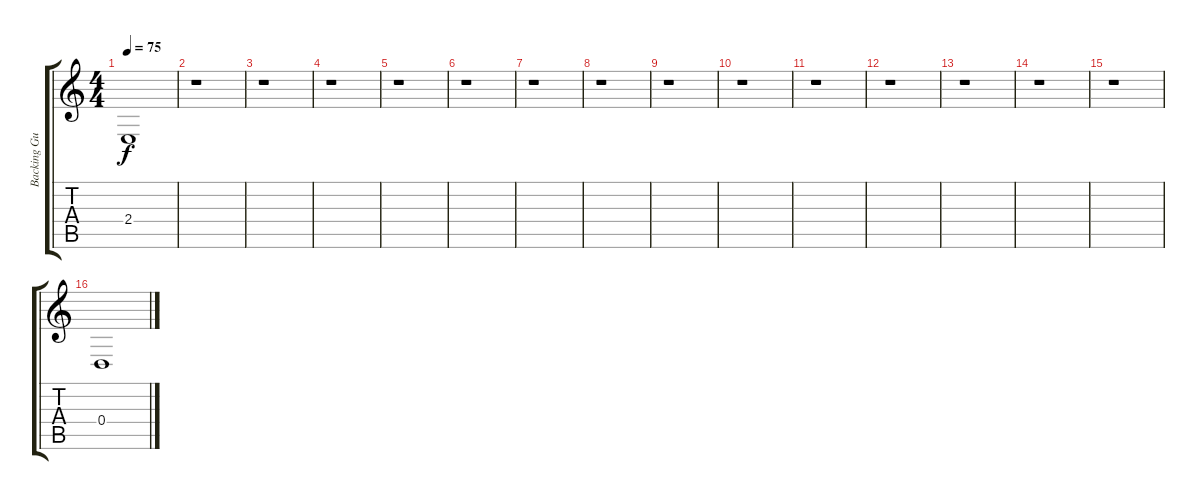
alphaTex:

\track ("Backing Guitar 2" "Backing Gu") {instrument stringensemble1}
\staff {score tabs}
\tuning (E4 B3 G3 D3 A2 E2) {hide}
\ts (4 4)
\tempo 75
\clef g2
\ks c
2.4.1{dy f} |
r.1 |
r.1 |
r.1 |
r.1 |
r.1 |
r.1 |
r.1 |
r.1 |
r.1 |
r.1 |
r.1 |
r.1 |
r.1 |
r.1 |
0.4.1{balance 7}
